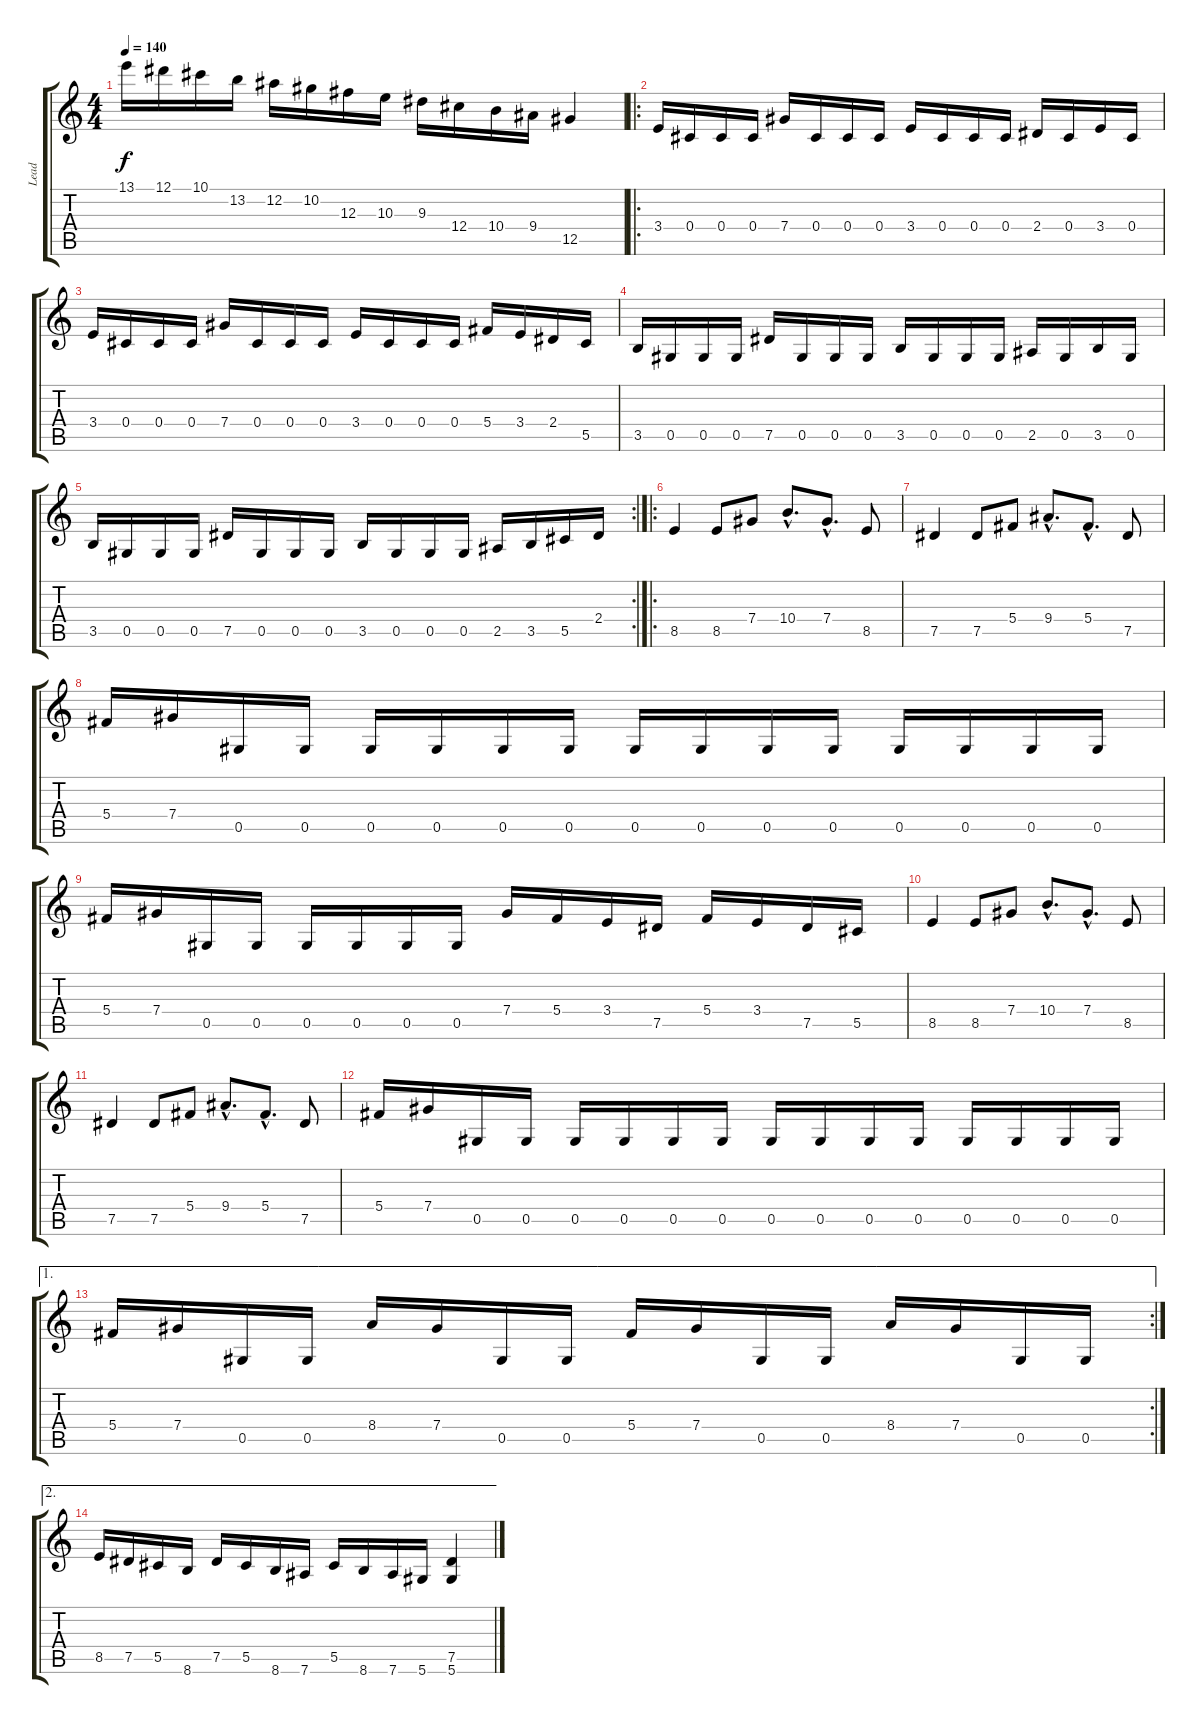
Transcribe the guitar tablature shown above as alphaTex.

\track ("Lead" "Lead") {instrument overdrivenguitar}
\staff {score tabs}
\tuning (Eb4 Bb3 Gb3 Db3 Ab2 Eb2) {hide}
\ts (4 4)
\tempo 140
\clef g2
\ks c
13.1.16{dy f} 12.1.16 10.1.16 13.2.16 12.2.16 10.2.16 12.3.16 10.3.16 9.3.16 12.4.16 10.4.16 9.4.16 12.5.4 |
\ro
3.4.16 0.4.16 0.4.16 0.4.16 7.4.16 0.4.16 0.4.16 0.4.16 3.4.16 0.4.16 0.4.16 0.4.16 2.4.16 0.4.16 3.4.16 0.4.16 |
3.4.16 0.4.16 0.4.16 0.4.16 7.4.16 0.4.16 0.4.16 0.4.16 3.4.16 0.4.16 0.4.16 0.4.16 5.4.16 3.4.16 2.4.16 5.5.16 |
3.5.16 0.5.16 0.5.16 0.5.16 7.5.16 0.5.16 0.5.16 0.5.16 3.5.16 0.5.16 0.5.16 0.5.16 2.5.16 0.5.16 3.5.16 0.5.16 |
\rc 2
3.5.16 0.5.16 0.5.16 0.5.16 7.5.16 0.5.16 0.5.16 0.5.16 3.5.16 0.5.16 0.5.16 0.5.16 2.5.16 3.5.16 5.5.16 2.4.16 |
\ro
8.5.4 8.5.8 7.4.8 10.4{hac}.8{d} 7.4{hac}.8{d} 8.5.8 |
7.5.4 7.5.8 5.4.8 9.4{hac}.8{d} 5.4{hac}.8{d} 7.5.8 |
5.4.16 7.4.16 0.5.16 0.5.16 0.5.16 0.5.16 0.5.16 0.5.16 0.5.16 0.5.16 0.5.16 0.5.16 0.5.16 0.5.16 0.5.16 0.5.16 |
5.4.16 7.4.16 0.5.16 0.5.16 0.5.16 0.5.16 0.5.16 0.5.16 7.4.16 5.4.16 3.4.16 7.5.16 5.4.16 3.4.16 7.5.16 5.5.16 |
8.5.4 8.5.8 7.4.8 10.4{hac}.8{d} 7.4{hac}.8{d} 8.5.8 |
7.5.4 7.5.8 5.4.8 9.4{hac}.8{d} 5.4{hac}.8{d} 7.5.8 |
5.4.16 7.4.16 0.5.16 0.5.16 0.5.16 0.5.16 0.5.16 0.5.16 0.5.16 0.5.16 0.5.16 0.5.16 0.5.16 0.5.16 0.5.16 0.5.16 |
\ae 1
\rc 2
5.4.16 7.4.16 0.5.16 0.5.16 8.4.16 7.4.16 0.5.16 0.5.16 5.4.16 7.4.16 0.5.16 0.5.16 8.4.16 7.4.16 0.5.16 0.5.16 |
\ae 2
8.5.16 7.5.16 5.5.16 8.6.16 7.5.16 5.5.16 8.6.16 7.6.16 5.5.16 8.6.16 7.6.16 5.6.16 (7.5 5.6).4
